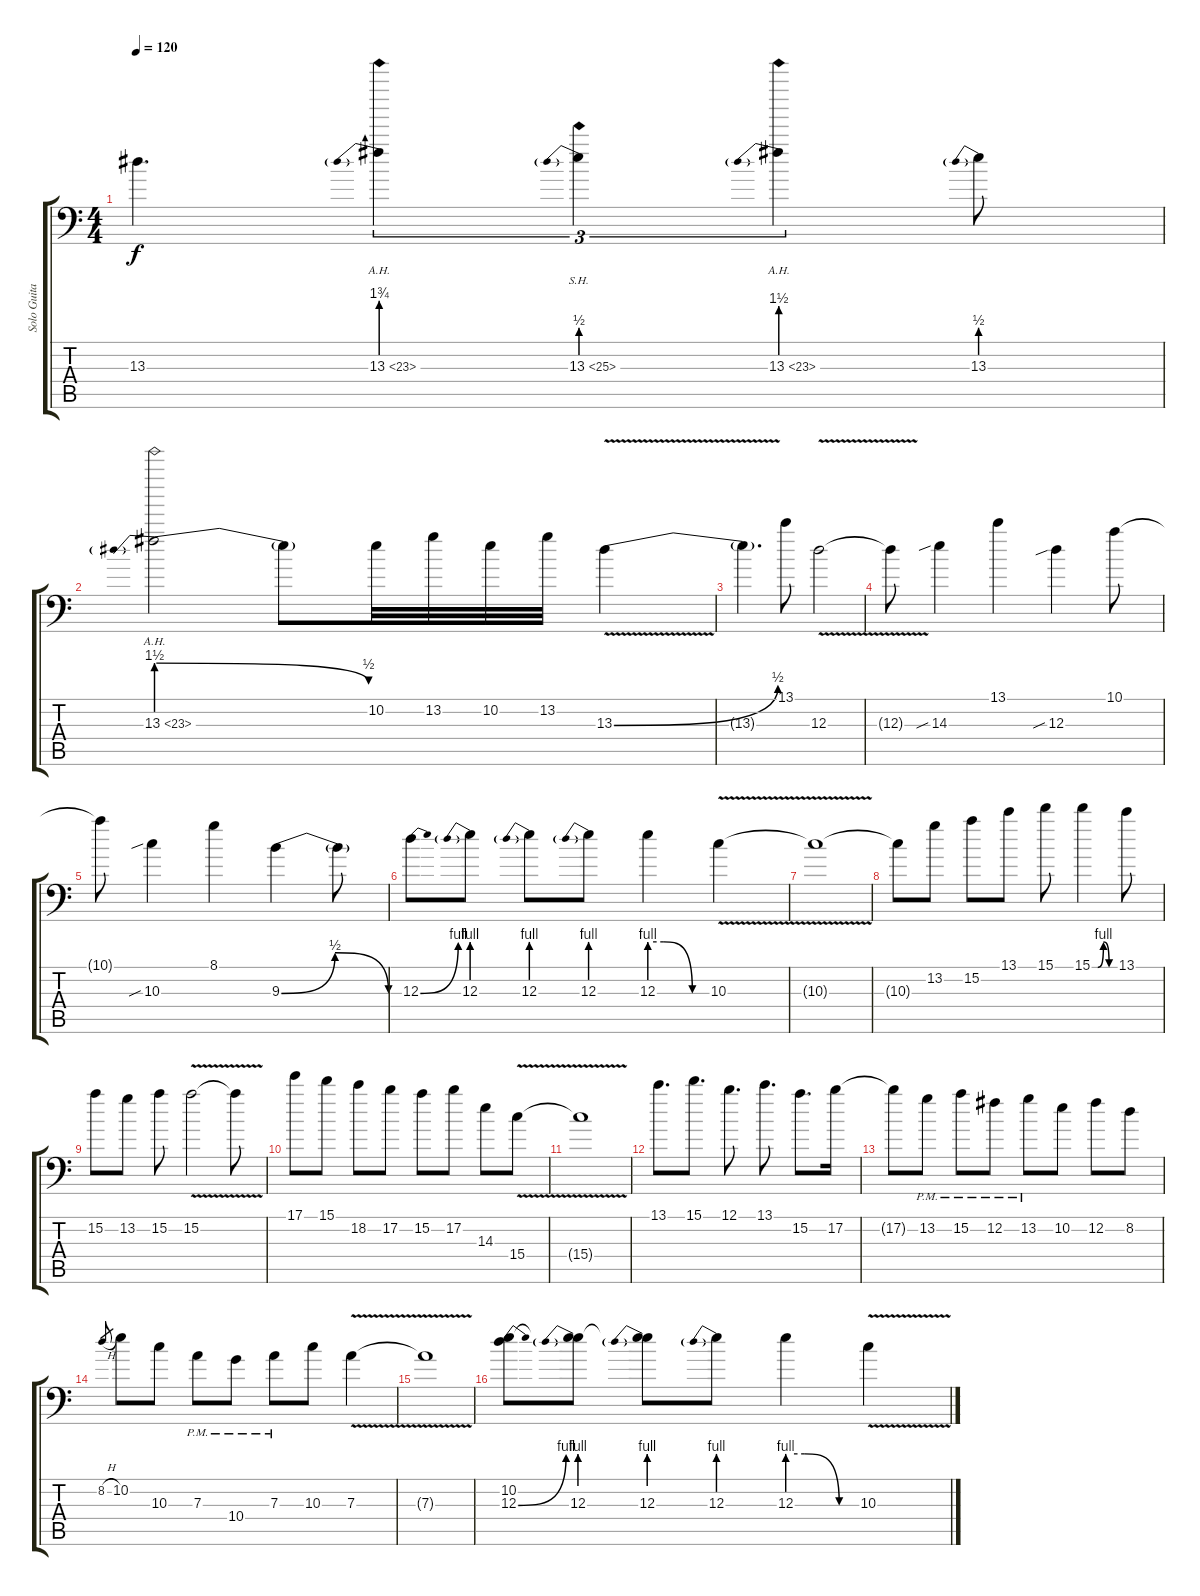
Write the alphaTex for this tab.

\track ("Solo Guitar" "Solo Guita") {instrument distortionguitar}
\staff {score tabs}
\tuning (B3 Gb3 D3 A2 E2 A1) {hide}
\ts (4 4)
\tempo 120
\clef f4
\ks c
13.3{t}.4{d dy f} 13.3{be (prebend 0 7 60 7) ah 10}.4{tu (3 2)} 13.3{be (prebend 0 2 60 2) sh 12}.4{tu (3 2)} 13.3{be (prebend 0 6 60 6) ah 10}.4{tu (3 2)} 13.3{be (prebend 0 2 60 2)}.8 |
13.3{be (prebendrelease 0 6 60 2) ah 10}.2 13.3{t}.8 10.2.32 13.2.32 10.2.32 13.2.32 13.3{be (bend 0 0 60 2) v}.4 |
13.3{t}.4{d} 13.1.8 12.3{v}.2 |
12.3{t}.8 14.3{sib}.4 13.1.4 12.3{sib}.4 10.1.8 |
10.1{t}.8 10.3{sib}.4 8.1.4 9.3{be (bendrelease 0 0 30 2 30 2 60 0)}.4 9.3{t}.8 |
12.3{be (bend 0 0 60 4)}.8 12.3{be (prebend 0 4 60 4)}.8 12.3{be (prebend 0 4 60 4)}.8 12.3{be (prebend 0 4 60 4)}.8 12.3{be (custom 0 4 15 4 45 0 60 0)}.4 10.3{v}.4 |
10.3{t}.1 |
10.3{t}.8 13.2.8 15.2.8 13.1.8 15.1.8 15.1{be (custom 0 0 15 0 30 4 45 0 60 0)}.4 13.1.8 |
15.2.8 13.2.8 15.2.8 15.2{v}.2 15.2{t}.8 |
17.1.8 15.1.8 18.2.8 17.2.8 15.2.8 17.2.8 14.3.8 15.4{v}.8 |
15.4{t}.1 |
13.1.8{d} 15.1.8{d} 12.1.8{d} 13.1.8{d} 15.2.8{d} 17.2.16 |
17.2{t}.8 13.2{pm}.8 15.2{pm}.8 12.2{pm}.8 13.2{pm}.8 10.2.8 12.2.8 8.2.8 |
8.2{h}.8{gr} 10.2.8 10.3.8 7.3{pm}.8 10.4{pm}.8 7.3{pm}.8 10.3.8 7.3{v}.4 |
7.3{t}.1 |
(10.2 12.3{be (bend 0 0 60 4)}).8 (10.2{t} 12.3{be (prebend 0 4 60 4)}).8 (10.2{t} 12.3{be (prebend 0 4 60 4)}).8 12.3{be (prebend 0 4 60 4)}.8 12.3{be (custom 0 4 15 4 45 0 60 0)}.4 10.3{v}.4
